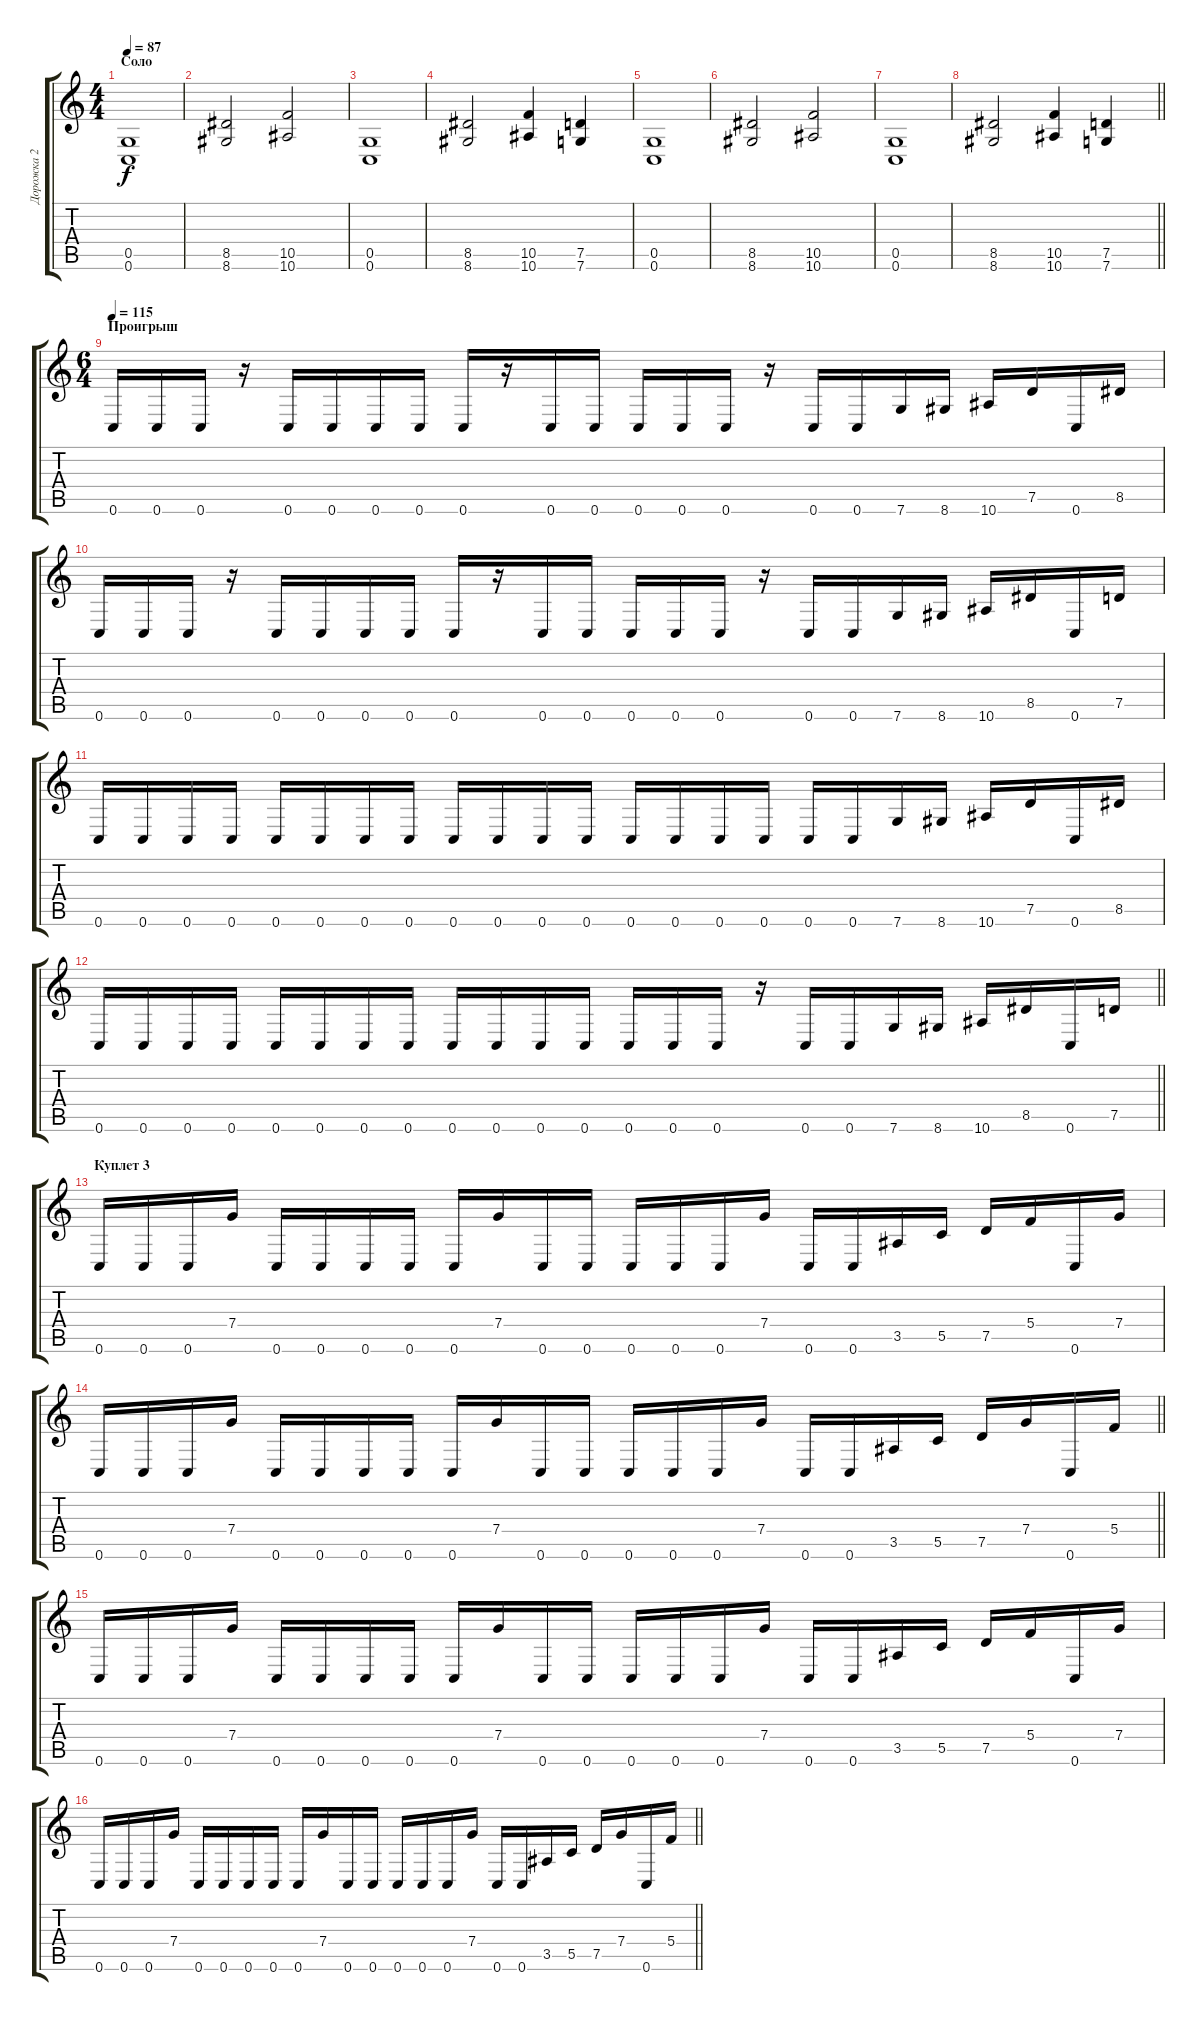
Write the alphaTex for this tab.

\track ("Дорожка 2" "Дорожка 2") {instrument distortionguitar}
\staff {score tabs}
\tuning (D4 A3 F3 C3 G2 C2) {hide}
\ts (4 4)
\section ("" "Соло")
\tempo 87
\clef g2
\ks c
(0.5 0.6).1{dy f} |
(8.5 8.6).2 (10.5 10.6).2 |
(0.5 0.6).1 |
(8.5 8.6).2 (10.5 10.6).4 (7.5 7.6).4 |
(0.5 0.6).1 |
(8.5 8.6).2 (10.5 10.6).2 |
(0.5 0.6).1 |
\barLineRight lightlight
(8.5 8.6).2 (10.5 10.6).4 (7.5 7.6).4 |
\ts (6 4)
\section ("" "Проигрыш")
\tempo 115
0.6.16 0.6.16 0.6.16 r.16 0.6.16 0.6.16 0.6.16 0.6.16 0.6.16 r.16 0.6.16 0.6.16 0.6.16 0.6.16 0.6.16 r.16 0.6.16 0.6.16 7.6.16 8.6.16 10.6.16 7.5.16 0.6.16 8.5.16 |
0.6.16 0.6.16 0.6.16 r.16 0.6.16 0.6.16 0.6.16 0.6.16 0.6.16 r.16 0.6.16 0.6.16 0.6.16 0.6.16 0.6.16 r.16 0.6.16 0.6.16 7.6.16 8.6.16 10.6.16 8.5.16 0.6.16 7.5.16 |
0.6.16 0.6.16 0.6.16 0.6.16 0.6.16 0.6.16 0.6.16 0.6.16 0.6.16 0.6.16 0.6.16 0.6.16 0.6.16 0.6.16 0.6.16 0.6.16 0.6.16 0.6.16 7.6.16 8.6.16 10.6.16 7.5.16 0.6.16 8.5.16 |
\barLineRight lightlight
0.6.16 0.6.16 0.6.16 0.6.16 0.6.16 0.6.16 0.6.16 0.6.16 0.6.16 0.6.16 0.6.16 0.6.16 0.6.16 0.6.16 0.6.16 r.16 0.6.16 0.6.16 7.6.16 8.6.16 10.6.16 8.5.16 0.6.16 7.5.16 |
\section ("" "Куплет 3")
0.6.16 0.6.16 0.6.16 7.4.16 0.6.16 0.6.16 0.6.16 0.6.16 0.6.16 7.4.16 0.6.16 0.6.16 0.6.16 0.6.16 0.6.16 7.4.16 0.6.16 0.6.16 3.5.16 5.5.16 7.5.16 5.4.16 0.6.16 7.4.16 |
\barLineRight lightlight
0.6.16 0.6.16 0.6.16 7.4.16 0.6.16 0.6.16 0.6.16 0.6.16 0.6.16 7.4.16 0.6.16 0.6.16 0.6.16 0.6.16 0.6.16 7.4.16 0.6.16 0.6.16 3.5.16 5.5.16 7.5.16 7.4.16 0.6.16 5.4.16 |
0.6.16 0.6.16 0.6.16 7.4.16 0.6.16 0.6.16 0.6.16 0.6.16 0.6.16 7.4.16 0.6.16 0.6.16 0.6.16 0.6.16 0.6.16 7.4.16 0.6.16 0.6.16 3.5.16 5.5.16 7.5.16 5.4.16 0.6.16 7.4.16 |
\barLineRight lightlight
0.6.16 0.6.16 0.6.16 7.4.16 0.6.16 0.6.16 0.6.16 0.6.16 0.6.16 7.4.16 0.6.16 0.6.16 0.6.16 0.6.16 0.6.16 7.4.16 0.6.16 0.6.16 3.5.16 5.5.16 7.5.16 7.4.16 0.6.16 5.4.16
